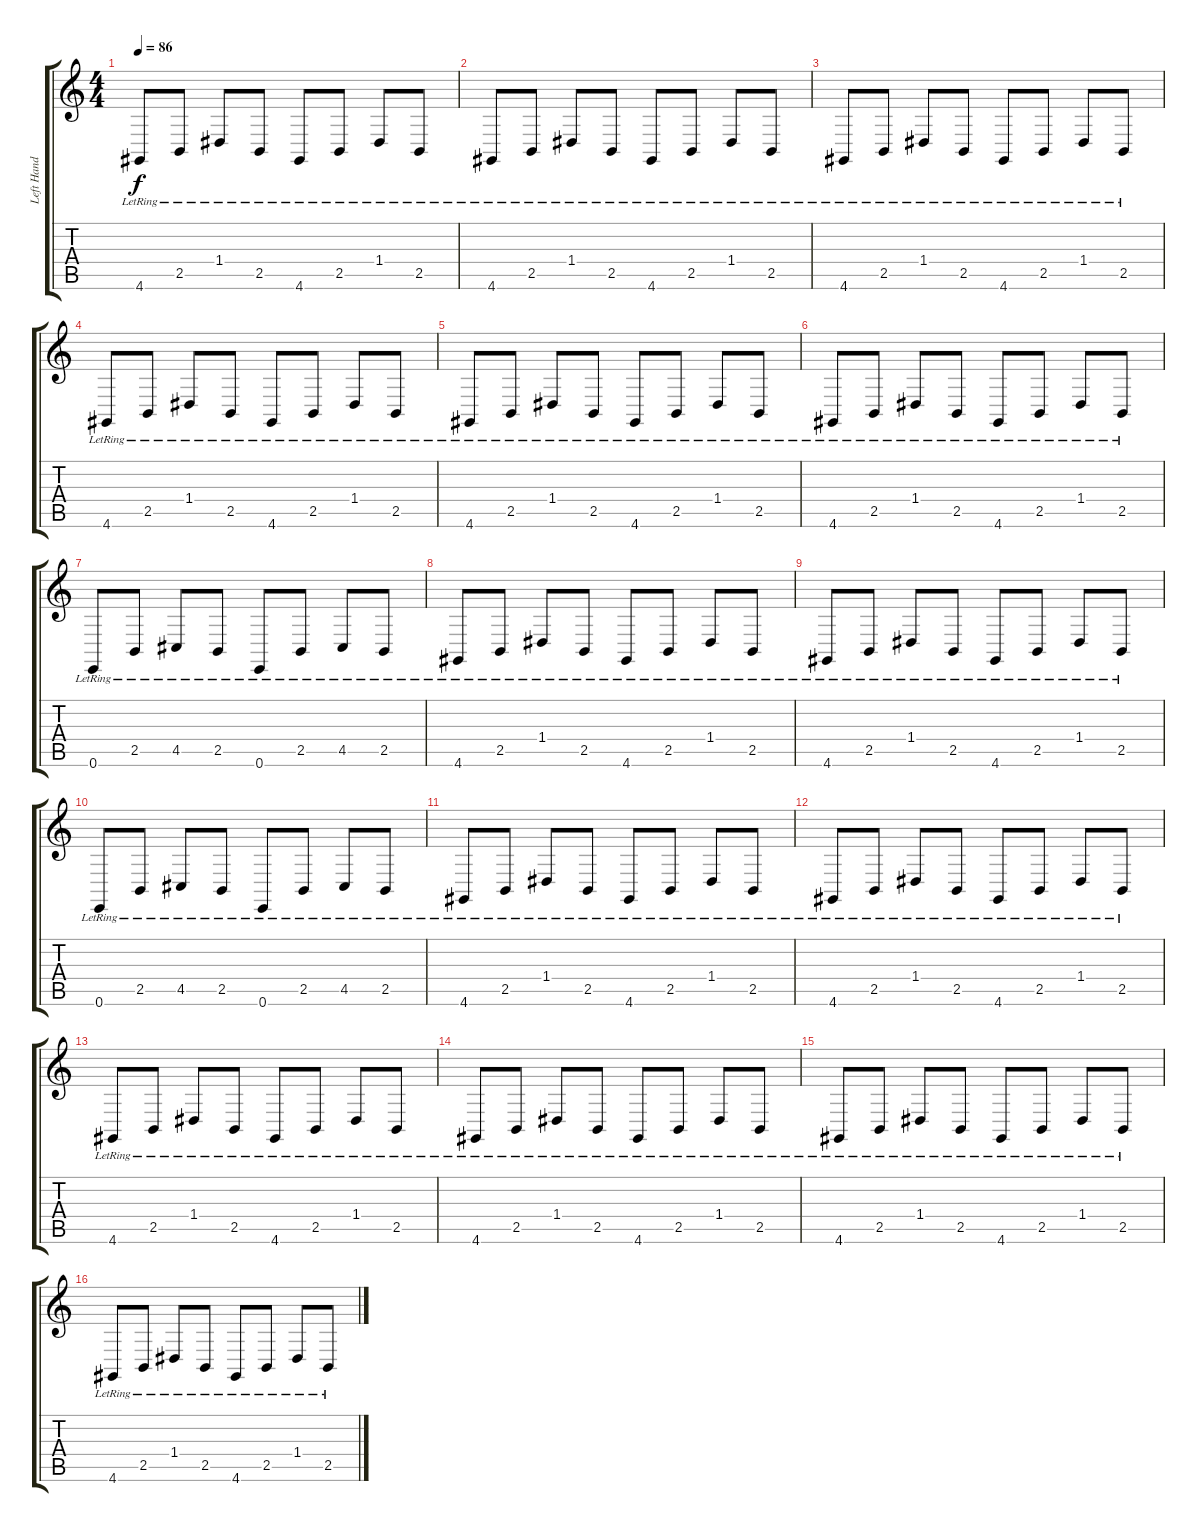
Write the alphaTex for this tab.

\track ("Left Hand" "Left Hand") {instrument acousticgrandpiano}
\staff {score tabs}
\tuning (E4 B3 G3 D3 A2 E2) {hide}
\ts (4 4)
\tempo 86
\clef g2
\ks c
4.6{lr}.8{dy f} 2.5{lr}.8 1.4{lr}.8 2.5{lr}.8 4.6{lr}.8 2.5{lr}.8 1.4{lr}.8 2.5{lr}.8 |
4.6{lr}.8 2.5{lr}.8 1.4{lr}.8 2.5{lr}.8 4.6{lr}.8 2.5{lr}.8 1.4{lr}.8 2.5{lr}.8 |
4.6{lr}.8 2.5{lr}.8 1.4{lr}.8 2.5{lr}.8 4.6{lr}.8 2.5{lr}.8 1.4{lr}.8 2.5{lr}.8 |
4.6{lr}.8 2.5{lr}.8 1.4{lr}.8 2.5{lr}.8 4.6{lr}.8 2.5{lr}.8 1.4{lr}.8 2.5{lr}.8 |
4.6{lr}.8 2.5{lr}.8 1.4{lr}.8 2.5{lr}.8 4.6{lr}.8 2.5{lr}.8 1.4{lr}.8 2.5{lr}.8 |
4.6{lr}.8 2.5{lr}.8 1.4{lr}.8 2.5{lr}.8 4.6{lr}.8 2.5{lr}.8 1.4{lr}.8 2.5{lr}.8 |
0.6{lr}.8 2.5{lr}.8 4.5{lr}.8 2.5{lr}.8 0.6{lr}.8 2.5{lr}.8 4.5{lr}.8 2.5{lr}.8 |
4.6{lr}.8 2.5{lr}.8 1.4{lr}.8 2.5{lr}.8 4.6{lr}.8 2.5{lr}.8 1.4{lr}.8 2.5{lr}.8 |
4.6{lr}.8 2.5{lr}.8 1.4{lr}.8 2.5{lr}.8 4.6{lr}.8 2.5{lr}.8 1.4{lr}.8 2.5{lr}.8 |
0.6{lr}.8 2.5{lr}.8 4.5{lr}.8 2.5{lr}.8 0.6{lr}.8 2.5{lr}.8 4.5{lr}.8 2.5{lr}.8 |
4.6{lr}.8 2.5{lr}.8 1.4{lr}.8 2.5{lr}.8 4.6{lr}.8 2.5{lr}.8 1.4{lr}.8 2.5{lr}.8 |
4.6{lr}.8 2.5{lr}.8 1.4{lr}.8 2.5{lr}.8 4.6{lr}.8 2.5{lr}.8 1.4{lr}.8 2.5{lr}.8 |
4.6{lr}.8 2.5{lr}.8 1.4{lr}.8 2.5{lr}.8 4.6{lr}.8 2.5{lr}.8 1.4{lr}.8 2.5{lr}.8 |
4.6{lr}.8 2.5{lr}.8 1.4{lr}.8 2.5{lr}.8 4.6{lr}.8 2.5{lr}.8 1.4{lr}.8 2.5{lr}.8 |
4.6{lr}.8 2.5{lr}.8 1.4{lr}.8 2.5{lr}.8 4.6{lr}.8 2.5{lr}.8 1.4{lr}.8 2.5{lr}.8 |
4.6{lr}.8 2.5{lr}.8 1.4{lr}.8 2.5{lr}.8 4.6{lr}.8 2.5{lr}.8 1.4{lr}.8 2.5{lr}.8
